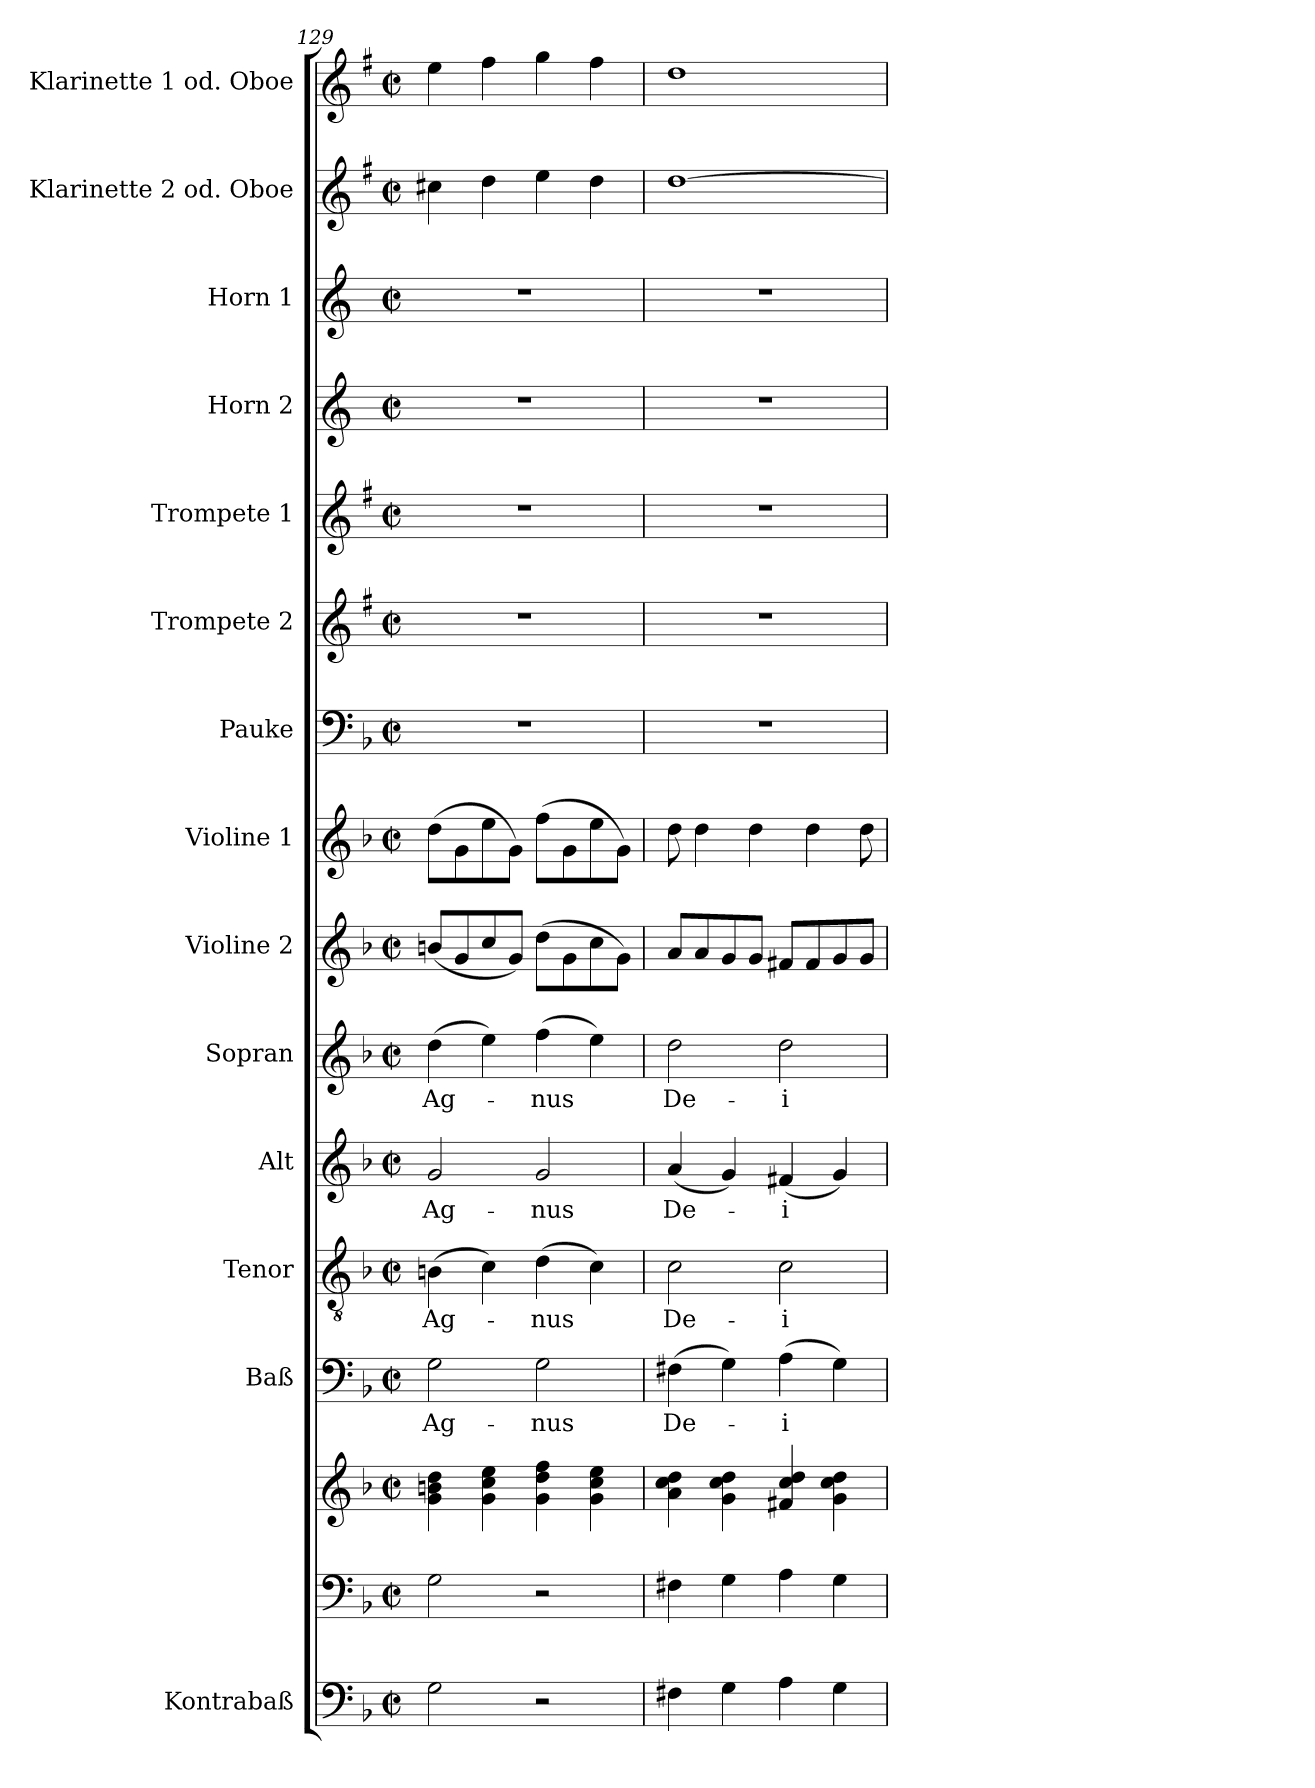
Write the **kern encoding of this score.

**kern	**kern	**kern	**kern	**text	**kern	**text	**kern	**text	**kern	**text	**kern	**kern	**kern	**kern	**kern	**kern	**kern	**kern	**kern
*part15	*part14	*part14	*part13	*part13	*part12	*part12	*part11	*part11	*part10	*part10	*part9	*part8	*part7	*part6	*part5	*part4	*part3	*part2	*part1
*staff16	*staff15	*staff14	*staff13	*staff13	*staff12	*staff12	*staff11	*staff11	*staff10	*staff10	*staff9	*staff8	*staff7	*staff6	*staff5	*staff4	*staff3	*staff2	*staff1
*I"Kontrabaß	*	*	*I"Baß	*	*I"Tenor	*	*I"Alt	*	*I"Sopran	*	*I"Violine 2	*I"Violine 1	*I"Pauke	*I"Trompete 2	*I"Trompete 1	*I"Horn 2	*I"Horn 1	*I"Klarinette 2 od. Oboe	*I"Klarinette 1 od. Oboe
*	*	*	*	*	*	*	*	*	*	*	*	*	*	*I'Tpt	*I'Tpt	*I'Hn	*I'Hn	*	*
*clefF4	*clefF4	*clefG2	*clefF4	*	*clefGv2	*	*clefG2	*	*clefG2	*	*clefG2	*clefG2	*clefF4	*clefG2	*clefG2	*clefG2	*clefG2	*clefG2	*clefG2
*ITrd7c12	*	*	*	*	*	*	*	*	*	*	*	*	*	*ITrd1c2	*ITrd1c2	*ITrd4c7	*ITrd4c7	*ITrd1c2	*ITrd1c2
*k[b-]	*k[b-]	*k[b-]	*k[b-]	*	*k[b-]	*	*k[b-]	*	*k[b-]	*	*k[b-]	*k[b-]	*k[b-]	*k[b-]	*k[b-]	*k[b-]	*k[b-]	*k[b-]	*k[b-]
*F:	*F:	*F:	*F:	*	*F:	*	*F:	*	*F:	*	*F:	*F:	*F:	*F:	*F:	*F:	*F:	*F:	*F:
*M2/2	*M2/2	*M2/2	*M2/2	*	*M2/2	*	*M2/2	*	*M2/2	*	*M2/2	*M2/2	*M2/2	*M2/2	*M2/2	*M2/2	*M2/2	*M2/2	*M2/2
*met(c|)	*met(c|)	*met(c|)	*met(c|)	*	*met(c|)	*	*met(c|)	*	*met(c|)	*	*met(c|)	*met(c|)	*met(c|)	*met(c|)	*met(c|)	*met(c|)	*met(c|)	*met(c|)	*met(c|)
=129	=129	=129	=129	=129	=129	=129	=129	=129	=129	=129	=129	=129	=129	=129	=129	=129	=129	=129	=129
!	!	!	!	!LO:LY:b	!	!LO:LY:b	!	!LO:LY:b	!	!LO:LY:b	!	!	!	!	!	!	!	!	!
2GG\	2G\	4g\ 4bn\ 4dd\	2G\	Ag-	(>4Bn\	Ag-	2g/	Ag-	(>4dd\	Ag-	(<8bn/L	(>8dd\L	1r	1r	1r	1r	1r	4bn\	4dd\
.	.	.	.	.	.	.	.	.	.	.	8g/	8g\	.	.	.	.	.	.	.
.	.	4g\ 4cc\ 4ee\	.	.	4c\)	.	.	.	4ee\)	.	8cc/	8ee\	.	.	.	.	.	4cc\	4ee\
.	.	.	.	.	.	.	.	.	.	.	8g/J)	8g\J)	.	.	.	.	.	.	.
!	!	!	!	!LO:LY:b	!	!LO:LY:b	!	!LO:LY:b	!	!LO:LY:b	!	!	!	!	!	!	!	!	!
2r	2r	4g\ 4dd\ 4ff\	2G\	-nus	(>4d\	-nus	2g/	-nus	(>4ff\	-nus	(>8dd\L	(>8ff\L	.	.	.	.	.	4dd\	4ff\
.	.	.	.	.	.	.	.	.	.	.	8g\	8g\	.	.	.	.	.	.	.
.	.	4g\ 4cc\ 4ee\	.	.	4c\)	.	.	.	4ee\)	.	8cc\	8ee\	.	.	.	.	.	4cc\	4ee\
.	.	.	.	.	.	.	.	.	.	.	8g\J)	8g\J)	.	.	.	.	.	.	.
=130	=130	=130	=130	=130	=130	=130	=130	=130	=130	=130	=130	=130	=130	=130	=130	=130	=130	=130	=130
!	!	!	!	!LO:LY:b	!	!LO:LY:b	!	!LO:LY:b	!	!LO:LY:b	!	!	!	!	!	!	!	!	!
4FF#X\	4F#X\	4a\ 4cc\ 4dd\	(>4F#X\	De-	2c\	De-	(<4a/	De-	2dd\	De-	8a/L	8dd\	1r	1r	1r	1r	1r	[1cc	1cc
.	.	.	.	.	.	.	.	.	.	.	8a/	4dd\	.	.	.	.	.	.	.
4GG\	4G\	4g\ 4cc\ 4dd\	4G\)	.	.	.	4g/)	.	.	.	8g/	.	.	.	.	.	.	.	.
.	.	.	.	.	.	.	.	.	.	.	8g/J	4dd\	.	.	.	.	.	.	.
!	!	!	!	!LO:LY:b	!	!LO:LY:b	!	!LO:LY:b	!	!LO:LY:b	!	!	!	!	!	!	!	!	!
4AA\	4A\	4f#X/ 4cc/ 4dd/	(>4A\	-i	2c\	-i	(<4f#X/	-i	2dd\	-i	8f#X/L	.	.	.	.	.	.	.	.
.	.	.	.	.	.	.	.	.	.	.	8f#/	4dd\	.	.	.	.	.	.	.
4GG\	4G\	4g\ 4cc\ 4dd\	4G\)	.	.	.	4g/)	.	.	.	8g/	.	.	.	.	.	.	.	.
.	.	.	.	.	.	.	.	.	.	.	8g/J	8dd\	.	.	.	.	.	.	.
=	=	=	=	=	=	=	=	=	=	=	=	=	=	=	=	=	=	=	=
*-	*-	*-	*-	*-	*-	*-	*-	*-	*-	*-	*-	*-	*-	*-	*-	*-	*-	*-	*-
